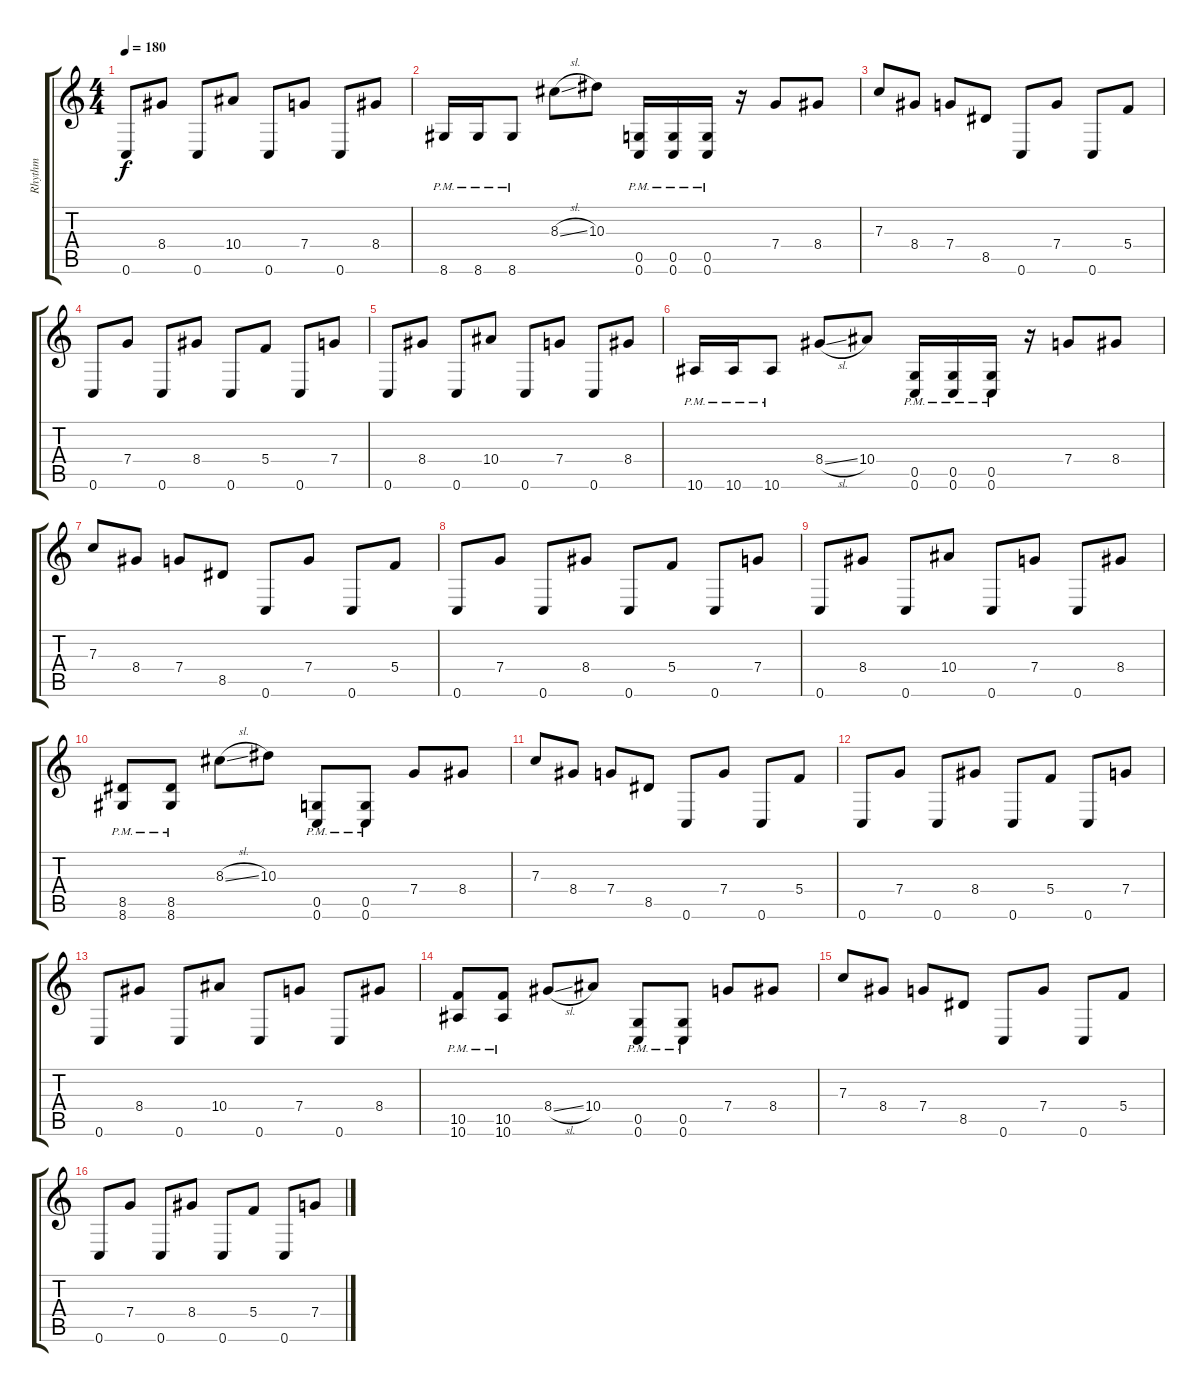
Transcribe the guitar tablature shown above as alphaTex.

\track ("Rhythm" "Rhythm") {instrument distortionguitar}
\staff {score tabs}
\tuning (D4 A3 F3 C3 G2 C2) {hide}
\ts (4 4)
\tempo 180
\clef g2
\ks c
0.6.8{dy f} 8.4.8 0.6.8 10.4.8 0.6.8 7.4.8 0.6.8 8.4.8 |
8.6{pm}.16 8.6{pm}.16 8.6{pm}.8 8.3{sl}.8 10.3.8 (0.5{pm} 0.6{pm}).16 (0.5{pm} 0.6{pm}).16 (0.5{pm} 0.6{pm}).16 r.16 7.4.8 8.4.8 |
7.3.8 8.4.8 7.4.8 8.5.8 0.6.8 7.4.8 0.6.8 5.4.8 |
0.6.8 7.4.8 0.6.8 8.4.8 0.6.8 5.4.8 0.6.8 7.4.8 |
0.6.8 8.4.8 0.6.8 10.4.8 0.6.8 7.4.8 0.6.8 8.4.8 |
10.6{pm}.16 10.6{pm}.16 10.6{pm}.8 8.4{sl}.8 10.4.8 (0.5{pm} 0.6{pm}).16 (0.5{pm} 0.6{pm}).16 (0.5{pm} 0.6{pm}).16 r.16 7.4.8 8.4.8 |
7.3.8 8.4.8 7.4.8 8.5.8 0.6.8 7.4.8 0.6.8 5.4.8 |
0.6.8 7.4.8 0.6.8 8.4.8 0.6.8 5.4.8 0.6.8 7.4.8 |
0.6.8 8.4.8 0.6.8 10.4.8 0.6.8 7.4.8 0.6.8 8.4.8 |
(8.5{pm} 8.6{pm}).8 (8.5{pm} 8.6{pm}).8 8.3{sl}.8 10.3.8 (0.5{pm} 0.6{pm}).8 (0.5{pm} 0.6{pm}).8 7.4.8 8.4.8 |
7.3.8 8.4.8 7.4.8 8.5.8 0.6.8 7.4.8 0.6.8 5.4.8 |
0.6.8 7.4.8 0.6.8 8.4.8 0.6.8 5.4.8 0.6.8 7.4.8 |
0.6.8 8.4.8 0.6.8 10.4.8 0.6.8 7.4.8 0.6.8 8.4.8 |
(10.5{pm} 10.6{pm}).8 (10.5{pm} 10.6{pm}).8 8.4{sl}.8 10.4.8 (0.5{pm} 0.6{pm}).8 (0.5{pm} 0.6{pm}).8 7.4.8 8.4.8 |
7.3.8 8.4.8 7.4.8 8.5.8 0.6.8 7.4.8 0.6.8 5.4.8 |
0.6.8 7.4.8 0.6.8 8.4.8 0.6.8 5.4.8 0.6.8 7.4.8
